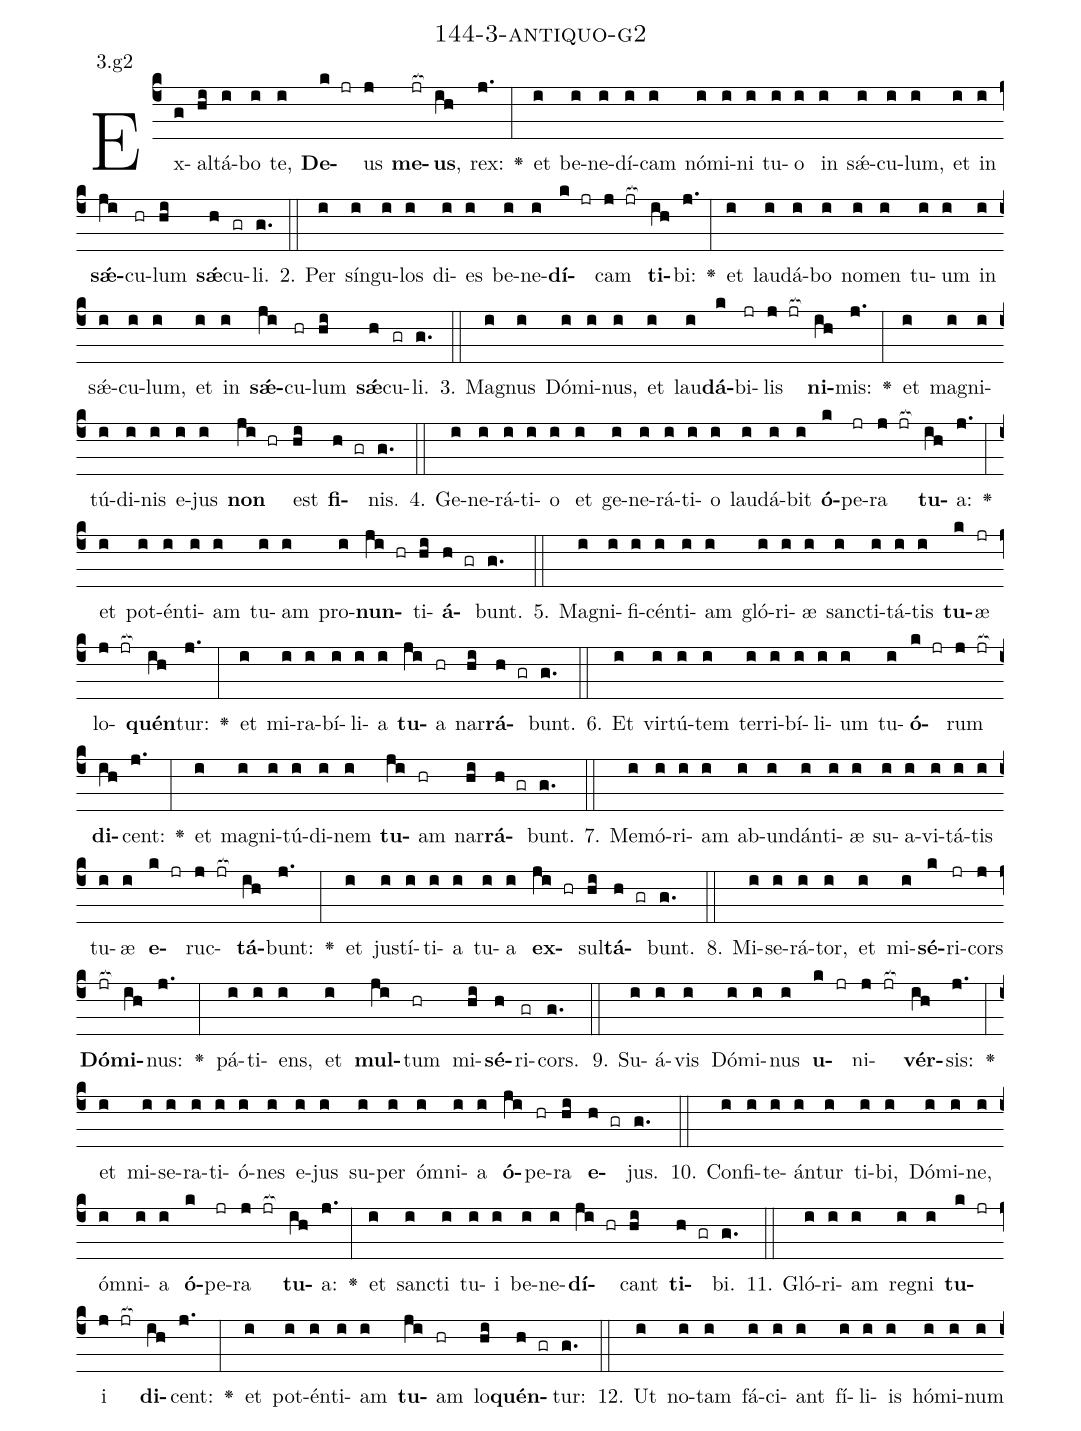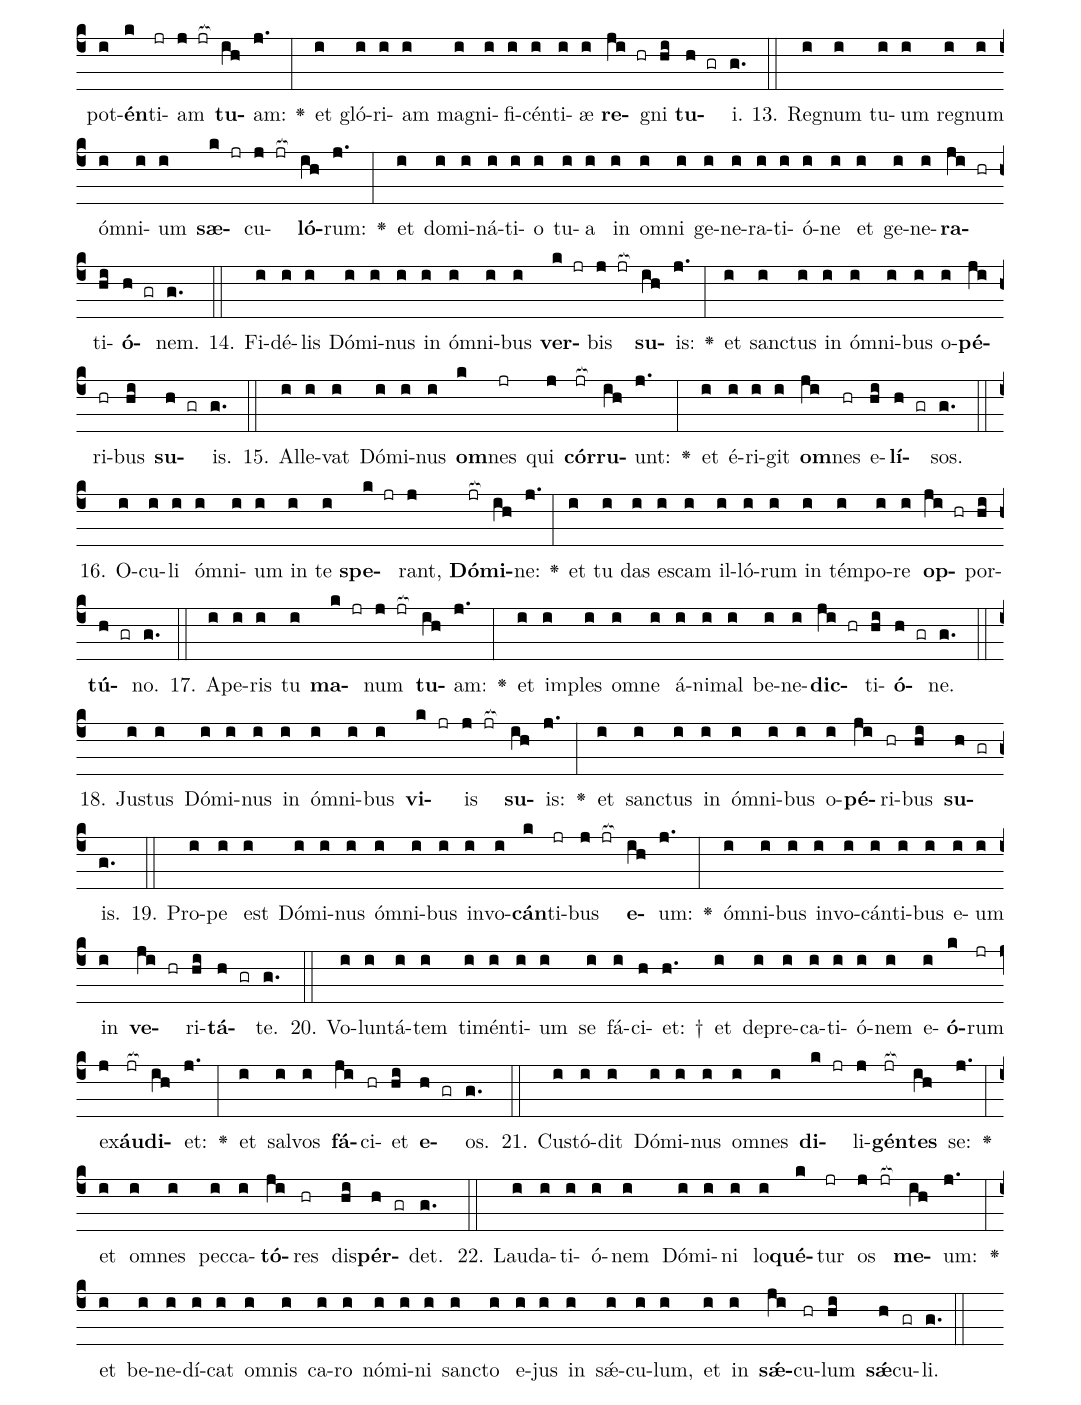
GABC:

name: 144-3-antiquo-g2;
annotation: 3.g2;
%%
(c4)Ex(g)al(hi)tá(i)bo(i) te,(i) <b>De</b>(k jr)us(j) <b>me</b>(jr[ocb:1{])<b>us</b>,(ih[ocb:0}]) rex:(j.) <v>\greheightstar</v>(:) et(i) be(i)ne(i)dí(i)cam(i) nó(i)mi(i)ni(i) tu(i)o(i) in(i) sǽ(i)cu(i)lum,(i) et(i) in(i) <b>sǽ</b>(ji)cu(hr)lum(hi) <b>sǽ</b>(h)cu(gr)li.(g.) (::)
2. Per(i) sín(i)gu(i)los(i) di(i)es(i) be(i)ne(i)<b>dí</b>(k jr)cam(j jr[ocb:1{]) <b>ti</b>(ih[ocb:0}])bi:(j.) <v>\greheightstar</v>(:) et(i) lau(i)dá(i)bo(i) no(i)men(i) tu(i)um(i) in(i) sǽ(i)cu(i)lum,(i) et(i) in(i) <b>sǽ</b>(ji)cu(hr)lum(hi) <b>sǽ</b>(h)cu(gr)li.(g.) (::)
3. Ma(i)gnus(i) Dó(i)mi(i)nus,(i) et(i) lau(i)<b>dá</b>(k)bi(jr)lis(j jr[ocb:1{]) <b>ni</b>(ih[ocb:0}])mis:(j.) <v>\greheightstar</v>(:) et(i) ma(i)gni(i)tú(i)di(i)nis(i) e(i)jus(i) <b>non</b>(ji hr) est(hi) <b>fi</b>(h gr)nis.(g.) (::)
4. Ge(i)ne(i)rá(i)ti(i)o(i) et(i) ge(i)ne(i)rá(i)ti(i)o(i) lau(i)dá(i)bit(i) <b>ó</b>(k)pe(jr)ra(j jr[ocb:1{]) <b>tu</b>(ih[ocb:0}])a:(j.) <v>\greheightstar</v>(:) et(i) pot(i)én(i)ti(i)am(i) tu(i)am(i) pro(i)<b>nun</b>(ji hr)ti(hi)<b>á</b>(h gr)bunt.(g.) (::)
5. Ma(i)gni(i)fi(i)cén(i)ti(i)am(i) gló(i)ri(i)æ(i) sanc(i)ti(i)tá(i)tis(i) <b>tu</b>(k)æ(jr) lo(j jr[ocb:1{])<b>quén</b>(ih[ocb:0}])tur:(j.) <v>\greheightstar</v>(:) et(i) mi(i)ra(i)bí(i)li(i)a(i) <b>tu</b>(ji)a(hr) nar(hi)<b>rá</b>(h gr)bunt.(g.) (::)
6. Et(i) vir(i)tú(i)tem(i) ter(i)ri(i)bí(i)li(i)um(i) tu(i)<b>ó</b>(k jr)rum(j jr[ocb:1{]) <b>di</b>(ih[ocb:0}])cent:(j.) <v>\greheightstar</v>(:) et(i) ma(i)gni(i)tú(i)di(i)nem(i) <b>tu</b>(ji)am(hr) nar(hi)<b>rá</b>(h gr)bunt.(g.) (::)
7. Me(i)mó(i)ri(i)am(i) ab(i)un(i)dán(i)ti(i)æ(i) su(i)a(i)vi(i)tá(i)tis(i) tu(i)æ(i) <b>e</b>(k jr)ruc(j jr[ocb:1{])<b>tá</b>(ih[ocb:0}])bunt:(j.) <v>\greheightstar</v>(:) et(i) jus(i)tí(i)ti(i)a(i) tu(i)a(i) <b>ex</b>(ji hr)sul(hi)<b>tá</b>(h gr)bunt.(g.) (::)
8. Mi(i)se(i)rá(i)tor,(i) et(i) mi(i)<b>sé</b>(k)ri(jr)cors(j) <b>Dó</b>(jr[ocb:1{])<b>mi</b>(ih[ocb:0}])nus:(j.) <v>\greheightstar</v>(:) pá(i)ti(i)ens,(i) et(i) <b>mul</b>(ji)tum(hr) mi(hi)<b>sé</b>(h)ri(gr)cors.(g.) (::)
9. Su(i)á(i)vis(i) Dó(i)mi(i)nus(i) <b>u</b>(k jr)ni(j jr[ocb:1{])<b>vér</b>(ih[ocb:0}])sis:(j.) <v>\greheightstar</v>(:) et(i) mi(i)se(i)ra(i)ti(i)ó(i)nes(i) e(i)jus(i) su(i)per(i) óm(i)ni(i)a(i) <b>ó</b>(ji)pe(hr)ra(hi) <b>e</b>(h gr)jus.(g.) (::)
10. Con(i)fi(i)te(i)án(i)tur(i) ti(i)bi,(i) Dó(i)mi(i)ne,(i) óm(i)ni(i)a(i) <b>ó</b>(k)pe(jr)ra(j jr[ocb:1{]) <b>tu</b>(ih[ocb:0}])a:(j.) <v>\greheightstar</v>(:) et(i) sanc(i)ti(i) tu(i)i(i) be(i)ne(i)<b>dí</b>(ji hr)cant(hi) <b>ti</b>(h gr)bi.(g.) (::)
11. Gló(i)ri(i)am(i) re(i)gni(i) <b>tu</b>(k jr)i(j jr[ocb:1{]) <b>di</b>(ih[ocb:0}])cent:(j.) <v>\greheightstar</v>(:) et(i) pot(i)én(i)ti(i)am(i) <b>tu</b>(ji)am(hr) lo(hi)<b>quén</b>(h gr)tur:(g.) (::)
12. Ut(i) no(i)tam(i) fá(i)ci(i)ant(i) fí(i)li(i)is(i) hó(i)mi(i)num(i) pot(i)<b>én</b>(k)ti(jr)am(j jr[ocb:1{]) <b>tu</b>(ih[ocb:0}])am:(j.) <v>\greheightstar</v>(:) et(i) gló(i)ri(i)am(i) ma(i)gni(i)fi(i)cén(i)ti(i)æ(i) <b>re</b>(ji hr)gni(hi) <b>tu</b>(h gr)i.(g.) (::)
13. Re(i)gnum(i) tu(i)um(i) re(i)gnum(i) óm(i)ni(i)um(i) <b>sæ</b>(k jr)cu(j jr[ocb:1{])<b>ló</b>(ih[ocb:0}])rum:(j.) <v>\greheightstar</v>(:) et(i) do(i)mi(i)ná(i)ti(i)o(i) tu(i)a(i) in(i) om(i)ni(i) ge(i)ne(i)ra(i)ti(i)ó(i)ne(i) et(i) ge(i)ne(i)<b>ra</b>(ji hr)ti(hi)<b>ó</b>(h gr)nem.(g.) (::)
14. Fi(i)dé(i)lis(i) Dó(i)mi(i)nus(i) in(i) óm(i)ni(i)bus(i) <b>ver</b>(k jr)bis(j jr[ocb:1{]) <b>su</b>(ih[ocb:0}])is:(j.) <v>\greheightstar</v>(:) et(i) sanc(i)tus(i) in(i) óm(i)ni(i)bus(i) o(i)<b>pé</b>(ji)ri(hr)bus(hi) <b>su</b>(h gr)is.(g.) (::)
15. Al(i)le(i)vat(i) Dó(i)mi(i)nus(i) <b>om</b>(k)nes(jr) qui(j) <b>cór</b>(jr[ocb:1{])<b>ru</b>(ih[ocb:0}])unt:(j.) <v>\greheightstar</v>(:) et(i) é(i)ri(i)git(i) <b>om</b>(ji)nes(hr) e(hi)<b>lí</b>(h gr)sos.(g.) (::)
16. O(i)cu(i)li(i) óm(i)ni(i)um(i) in(i) te(i) <b>spe</b>(k jr)rant,(j) <b>Dó</b>(jr[ocb:1{])<b>mi</b>(ih[ocb:0}])ne:(j.) <v>\greheightstar</v>(:) et(i) tu(i) das(i) es(i)cam(i) il(i)ló(i)rum(i) in(i) tém(i)po(i)re(i) <b>op</b>(ji hr)por(hi)<b>tú</b>(h gr)no.(g.) (::)
17. A(i)pe(i)ris(i) tu(i) <b>ma</b>(k jr)num(j jr[ocb:1{]) <b>tu</b>(ih[ocb:0}])am:(j.) <v>\greheightstar</v>(:) et(i) im(i)ples(i) om(i)ne(i) á(i)ni(i)mal(i) be(i)ne(i)<b>dic</b>(ji hr)ti(hi)<b>ó</b>(h gr)ne.(g.) (::)
18. Jus(i)tus(i) Dó(i)mi(i)nus(i) in(i) óm(i)ni(i)bus(i) <b>vi</b>(k jr)is(j jr[ocb:1{]) <b>su</b>(ih[ocb:0}])is:(j.) <v>\greheightstar</v>(:) et(i) sanc(i)tus(i) in(i) óm(i)ni(i)bus(i) o(i)<b>pé</b>(ji)ri(hr)bus(hi) <b>su</b>(h gr)is.(g.) (::)
19. Pro(i)pe(i) est(i) Dó(i)mi(i)nus(i) óm(i)ni(i)bus(i) in(i)vo(i)<b>cán</b>(k)ti(jr)bus(j jr[ocb:1{]) <b>e</b>(ih[ocb:0}])um:(j.) <v>\greheightstar</v>(:) óm(i)ni(i)bus(i) in(i)vo(i)cán(i)ti(i)bus(i) e(i)um(i) in(i) <b>ve</b>(ji hr)ri(hi)<b>tá</b>(h gr)te.(g.) (::)
20. Vo(i)lun(i)tá(i)tem(i) ti(i)mén(i)ti(i)um(i) se(i) fá(i)ci(h)et: †(h.) et(i) de(i)pre(i)ca(i)ti(i)ó(i)nem(i) e(i)<b>ó</b>(k)rum(jr) ex(j)<b>áu</b>(jr[ocb:1{])<b>di</b>(ih[ocb:0}])et:(j.) <v>\greheightstar</v>(:) et(i) sal(i)vos(i) <b>fá</b>(ji)ci(hr)et(hi) <b>e</b>(h gr)os.(g.) (::)
21. Cus(i)tó(i)dit(i) Dó(i)mi(i)nus(i) om(i)nes(i) <b>di</b>(k jr)li(j)<b>gén</b>(jr[ocb:1{])<b>tes</b>(ih[ocb:0}]) se:(j.) <v>\greheightstar</v>(:) et(i) om(i)nes(i) pec(i)ca(i)<b>tó</b>(ji)res(hr) dis(hi)<b>pér</b>(h gr)det.(g.) (::)
22. Lau(i)da(i)ti(i)ó(i)nem(i) Dó(i)mi(i)ni(i) lo(i)<b>qué</b>(k)tur(jr) os(j jr[ocb:1{]) <b>me</b>(ih[ocb:0}])um:(j.) <v>\greheightstar</v>(:) et(i) be(i)ne(i)dí(i)cat(i) om(i)nis(i) ca(i)ro(i) nó(i)mi(i)ni(i) sanc(i)to(i) e(i)jus(i) in(i) sǽ(i)cu(i)lum,(i) et(i) in(i) <b>sǽ</b>(ji)cu(hr)lum(hi) <b>sǽ</b>(h)cu(gr)li.(g.) (::)
